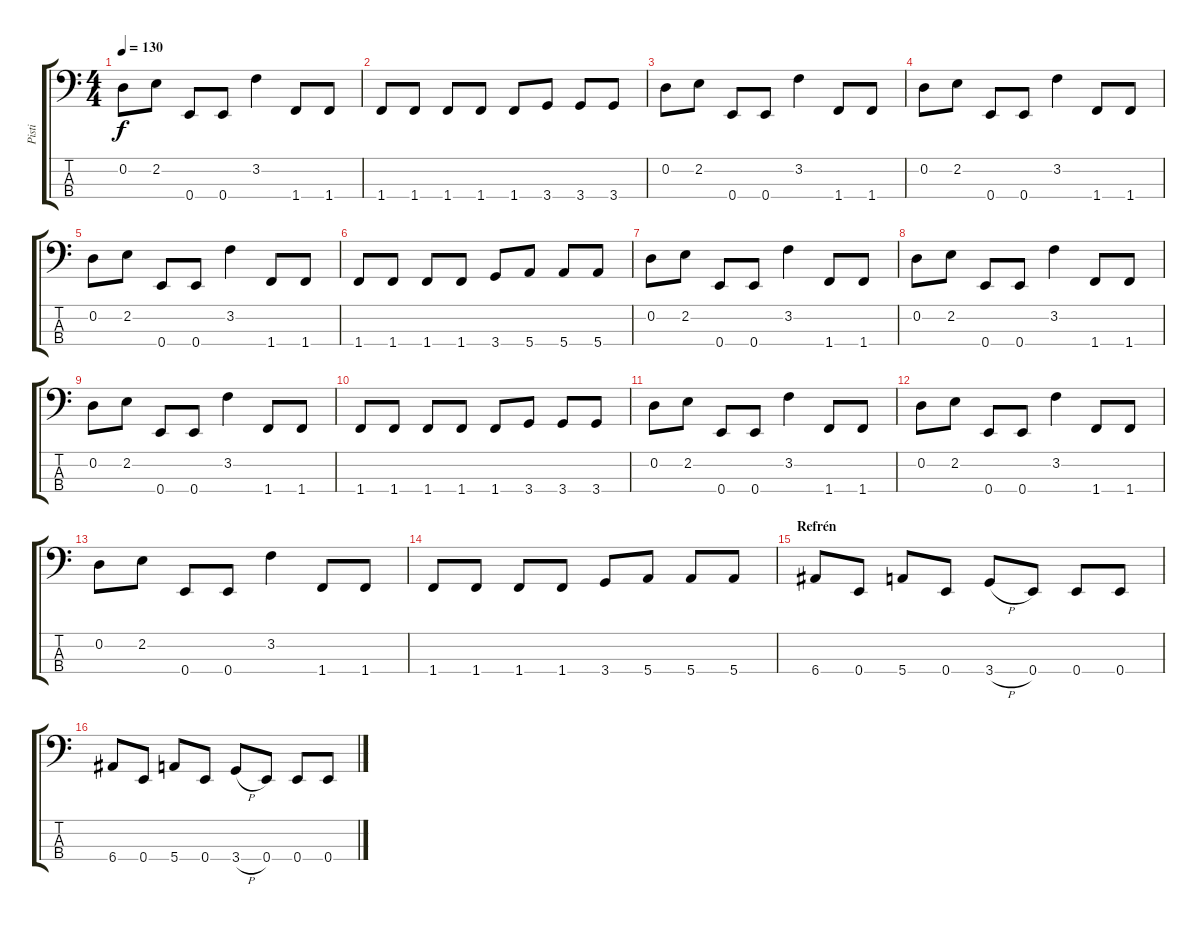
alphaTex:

\track ("Pisti" "Pisti") {instrument electricbassfinger}
\staff {score tabs}
\tuning (G2 D2 A1 E1) {hide}
\ts (4 4)
\tempo 130
\clef f4
\ks c
0.2.8{dy f} 2.2.8 0.4.8 0.4.8 3.2.4 1.4.8 1.4.8 |
1.4.8 1.4.8 1.4.8 1.4.8 1.4.8 3.4.8 3.4.8 3.4.8 |
0.2.8 2.2.8 0.4.8 0.4.8 3.2.4 1.4.8 1.4.8 |
0.2.8 2.2.8 0.4.8 0.4.8 3.2.4 1.4.8 1.4.8 |
0.2.8 2.2.8 0.4.8 0.4.8 3.2.4 1.4.8 1.4.8 |
1.4.8 1.4.8 1.4.8 1.4.8 3.4.8 5.4.8 5.4.8 5.4.8 |
0.2.8 2.2.8 0.4.8 0.4.8 3.2.4 1.4.8 1.4.8 |
0.2.8 2.2.8 0.4.8 0.4.8 3.2.4 1.4.8 1.4.8 |
0.2.8 2.2.8 0.4.8 0.4.8 3.2.4 1.4.8 1.4.8 |
1.4.8 1.4.8 1.4.8 1.4.8 1.4.8 3.4.8 3.4.8 3.4.8 |
0.2.8 2.2.8 0.4.8 0.4.8 3.2.4 1.4.8 1.4.8 |
0.2.8 2.2.8 0.4.8 0.4.8 3.2.4 1.4.8 1.4.8 |
0.2.8 2.2.8 0.4.8 0.4.8 3.2.4 1.4.8 1.4.8 |
1.4.8 1.4.8 1.4.8 1.4.8 3.4.8 5.4.8 5.4.8 5.4.8 |
\section ("" "Refrén")
6.4.8 0.4.8 5.4.8 0.4.8 3.4{h}.8 0.4.8 0.4.8 0.4.8 |
6.4.8 0.4.8 5.4.8 0.4.8 3.4{h}.8 0.4.8 0.4.8 0.4.8
